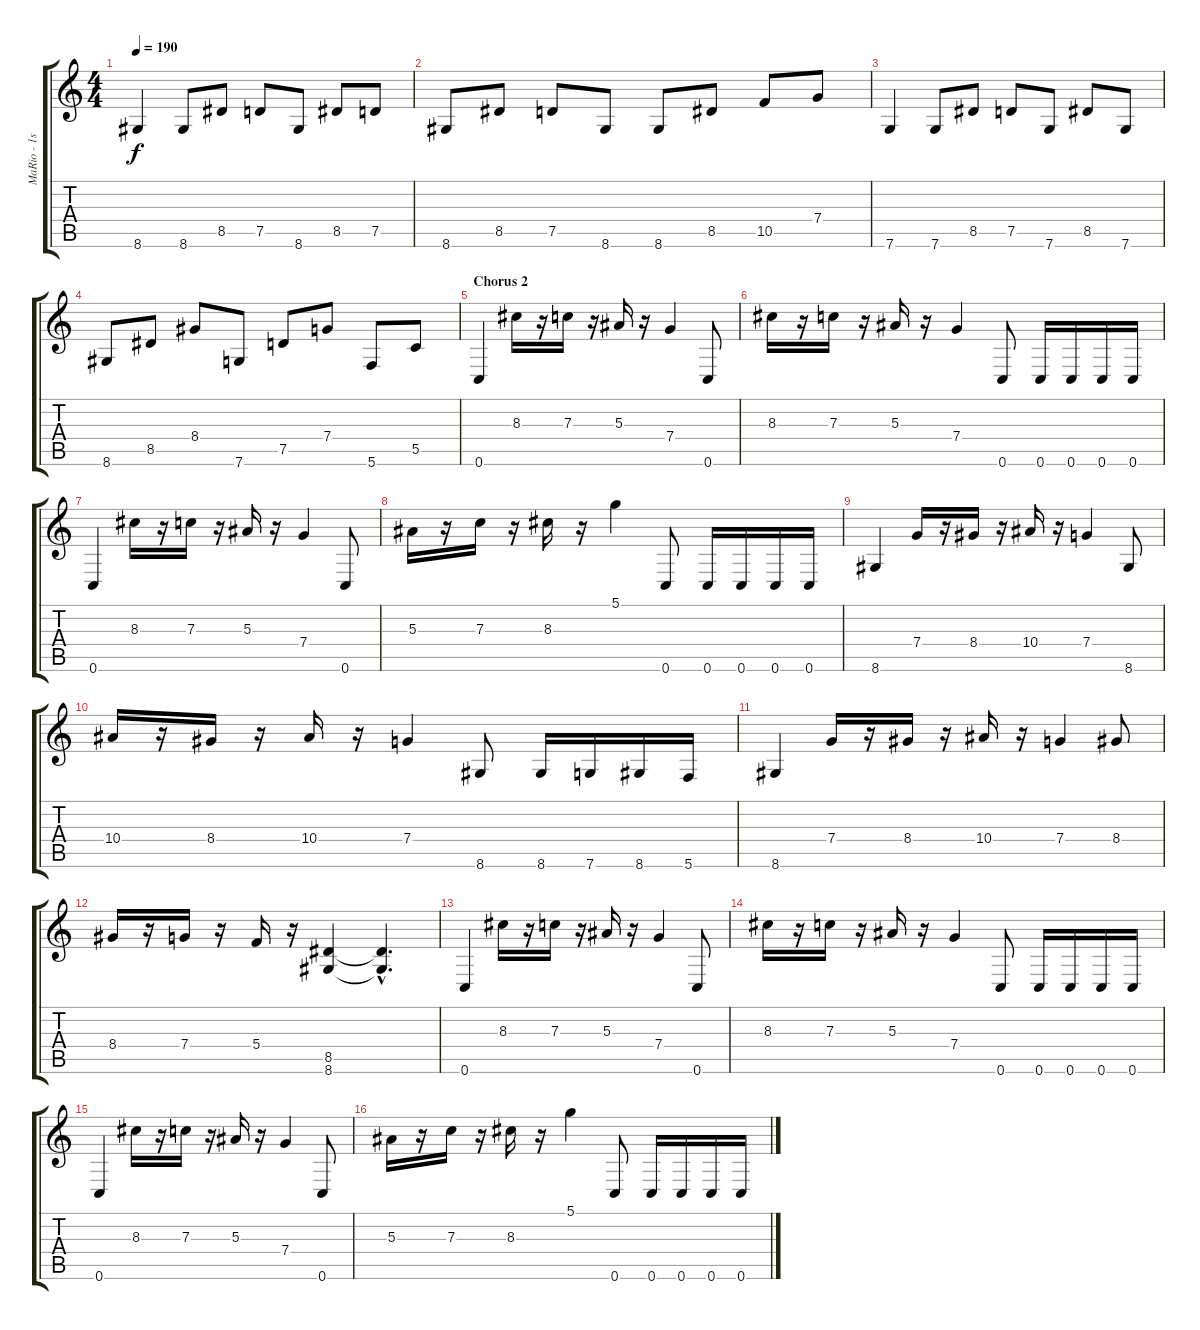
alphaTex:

\track ("MaRio - 1st Guitar" "MaRio - 1s") {instrument distortionguitar}
\staff {score tabs}
\tuning (D4 A3 F3 C3 G2 C2) {hide}
\ts (4 4)
\tempo 190
\clef g2
\ks c
8.6.4{dy f} 8.6.8 8.5.8 7.5.8 8.6.8 8.5.8 7.5.8 |
8.6.8 8.5.8 7.5.8 8.6.8 8.6.8 8.5.8 10.5.8 7.4.8 |
7.6.4 7.6.8 8.5.8 7.5.8 7.6.8 8.5.8 7.6.8 |
8.6.8 8.5.8 8.4.8 7.6.8 7.5.8 7.4.8 5.6.8 5.5.8 |
\section ("" "Chorus 2")
0.6.4{instrument distortionguitar} 8.3.16 r.16 7.3.16 r.16 5.3.16 r.16 7.4.4 0.6.8 |
8.3.16 r.16 7.3.16 r.16 5.3.16 r.16 7.4.4 0.6.8 0.6.16 0.6.16 0.6.16 0.6.16 |
0.6.4 8.3.16 r.16 7.3.16 r.16 5.3.16 r.16 7.4.4 0.6.8 |
5.3.16 r.16 7.3.16 r.16 8.3.16 r.16 5.1.4 0.6.8 0.6.16 0.6.16 0.6.16 0.6.16 |
8.6.4 7.4.16 r.16 8.4.16 r.16 10.4.16 r.16 7.4.4 8.6.8 |
10.4.16 r.16 8.4.16 r.16 10.4.16 r.16 7.4.4 8.6.8 8.6.16 7.6.16 8.6.16 5.6.16 |
8.6.4 7.4.16 r.16 8.4.16 r.16 10.4.16 r.16 7.4.4 8.4.8 |
8.4.16 r.16 7.4.16 r.16 5.4.16 r.16 (8.5 8.6).4 (8.5{hac t} 8.6{hac t}).4{d} |
0.6.4{instrument distortionguitar} 8.3.16 r.16 7.3.16 r.16 5.3.16 r.16 7.4.4 0.6.8 |
8.3.16 r.16 7.3.16 r.16 5.3.16 r.16 7.4.4 0.6.8 0.6.16 0.6.16 0.6.16 0.6.16 |
0.6.4 8.3.16 r.16 7.3.16 r.16 5.3.16 r.16 7.4.4 0.6.8 |
5.3.16 r.16 7.3.16 r.16 8.3.16 r.16 5.1.4 0.6.8 0.6.16 0.6.16 0.6.16 0.6.16
